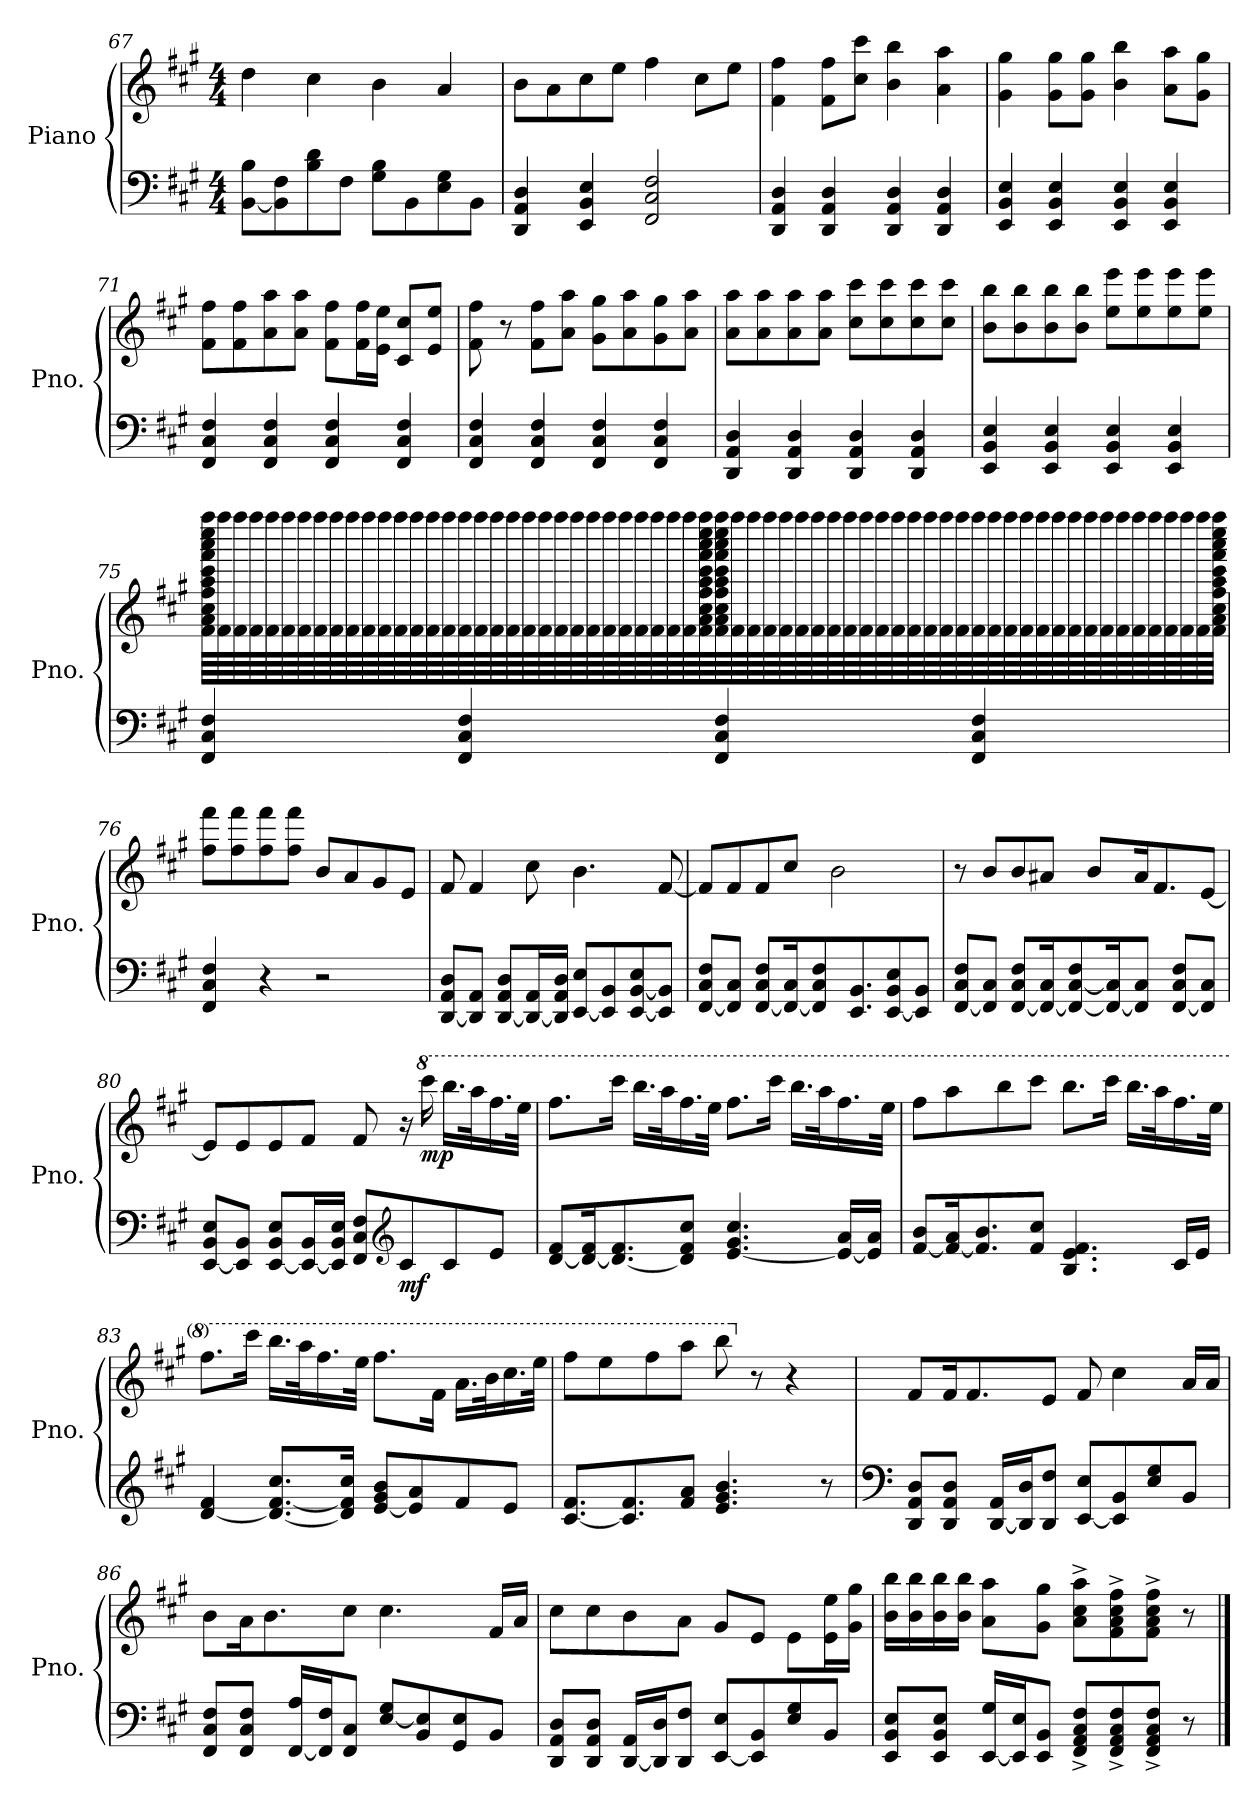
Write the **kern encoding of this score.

**kern	**kern	**dynam
*part1	*part1	*part1
*staff2	*staff1	*staff1/2
*I"Piano	*	*
*I'Pno.	*	*
*clefF4	*clefG2	*
*k[f#c#g#]	*k[f#c#g#]	*
*M4/4	*M4/4	*
=67	=67	=67
[8BB\ 8B\L	4dd\	.
8BB\] 8F#\	.	.
8B\ 8d\	4cc#\	.
8F#\J	.	.
8G#\ 8B\L	4b\	.
8BB\	.	.
8E\ 8G#\	4a/	.
8BB\J	.	.
=68	=68	=68
4DD/ 4AA/ 4D/	8b\L	.
.	8a\	.
4EE/ 4BB/ 4E/	8cc#\	.
.	8ee\J	.
2FF#/ 2C#/ 2F#/	4ff#\	.
.	8cc#\L	.
.	8ee\J	.
=69	=69	=69
4DD/ 4AA/ 4D/	4f#\ 4ff#\	.
4DD/ 4AA/ 4D/	8f#\ 8ff#\L	.
.	8cc#\ 8ccc#\J	.
4DD/ 4AA/ 4D/	4b\ 4bb\	.
4DD/ 4AA/ 4D/	4a\ 4aa\	.
=70	=70	=70
4EE/ 4BB/ 4E/	4g#\ 4gg#\	.
4EE/ 4BB/ 4E/	8g#\ 8gg#\L	.
.	8g#\ 8gg#\J	.
4EE/ 4BB/ 4E/	4b\ 4bb\	.
4EE/ 4BB/ 4E/	8a\ 8aa\L	.
.	8g#\ 8gg#\J	.
!!LO:LB:g=z
=71	=71	=71
4FF#/ 4C#/ 4F#/	8f#\ 8ff#\L	.
.	8f#\ 8ff#\	.
4FF#/ 4C#/ 4F#/	8a\ 8aa\	.
.	8a\ 8aa\J	.
4FF#/ 4C#/ 4F#/	8f#\ 8ff#\L	.
.	16f#\ 16ff#\L	.
.	16e\ 16ee\JJ	.
4FF#/ 4C#/ 4F#/	8c#/ 8cc#/L	.
.	8e/ 8ee/J	.
=72	=72	=72
4FF#/ 4C#/ 4F#/	8f#\ 8ff#\	.
.	8r	.
4FF#/ 4C#/ 4F#/	8f#\ 8ff#\L	.
.	8a\ 8aa\J	.
4FF#/ 4C#/ 4F#/	8g#\ 8gg#\L	.
.	8a\ 8aa\	.
4FF#/ 4C#/ 4F#/	8g#\ 8gg#\	.
.	8a\ 8aa\J	.
=73	=73	=73
4DD/ 4AA/ 4D/	8a\ 8aa\L	.
.	8a\ 8aa\	.
4DD/ 4AA/ 4D/	8a\ 8aa\	.
.	8a\ 8aa\J	.
4DD/ 4AA/ 4D/	8cc#\ 8ccc#\L	.
.	8cc#\ 8ccc#\	.
4DD/ 4AA/ 4D/	8cc#\ 8ccc#\	.
.	8cc#\ 8ccc#\J	.
=74	=74	=74
4EE/ 4BB/ 4E/	8b\ 8bb\L	.
.	8b\ 8bb\	.
4EE/ 4BB/ 4E/	8b\ 8bb\	.
.	8b\ 8bb\J	.
4EE/ 4BB/ 4E/	8ee\ 8eee\L	.
.	8ee\ 8eee\	.
4EE/ 4BB/ 4E/	8ee\ 8eee\	.
.	8ee\ 8eee\J	.
!!LO:LB:g=z
=75	=75	=75
4FF#/ 4C#/ 4F#/	64f#\ 64a\ 64cc#\ 64ff#\ 64aa\ 64ccc#\ 64fff#\ 64aaa\ 64cccc#\ 64ffff#\LLLL	.
.	64f#\ 64ffff#\	.
.	64f#\ 64ffff#\	.
.	64f#\ 64ffff#\	.
.	64f#\ 64ffff#\	.
.	64f#\ 64ffff#\	.
.	64f#\ 64ffff#\	.
.	64f#\ 64ffff#\	.
.	64f#\ 64ffff#\	.
.	64f#\ 64ffff#\	.
.	64f#\ 64ffff#\	.
.	64f#\ 64ffff#\	.
.	64f#\ 64ffff#\	.
.	64f#\ 64ffff#\	.
.	64f#\ 64ffff#\	.
.	64f#\ 64ffff#\	.
4FF#/ 4C#/ 4F#/	64f#\ 64ffff#\	.
.	64f#\ 64ffff#\	.
.	64f#\ 64ffff#\	.
.	64f#\ 64ffff#\	.
.	64f#\ 64ffff#\	.
.	64f#\ 64ffff#\	.
.	64f#\ 64ffff#\	.
.	64f#\ 64ffff#\	.
.	64f#\ 64ffff#\	.
.	64f#\ 64ffff#\	.
.	64f#\ 64ffff#\	.
.	64f#\ 64ffff#\	.
.	64f#\ 64ffff#\	.
.	64f#\ 64ffff#\	.
.	64f#\ 64ffff#\	.
.	64f#\ 64a\ 64cc#\ 64ff#\ 64aa\ 64ccc#\ 64fff#\ 64aaa\ 64cccc#\ 64ffff#\	.
4FF#/ 4C#/ 4F#/	64f#\ 64a\ 64cc#\ 64ff#\ 64aa\ 64ccc#\ 64fff#\ 64aaa\ 64cccc#\ 64ffff#\	.
.	64f#\ 64ffff#\	.
.	64f#\ 64ffff#\	.
.	64f#\ 64ffff#\	.
.	64f#\ 64ffff#\	.
.	64f#\ 64ffff#\	.
.	64f#\ 64ffff#\	.
.	64f#\ 64ffff#\	.
.	64f#\ 64ffff#\	.
.	64f#\ 64ffff#\	.
.	64f#\ 64ffff#\	.
.	64f#\ 64ffff#\	.
.	64f#\ 64ffff#\	.
.	64f#\ 64ffff#\	.
.	64f#\ 64ffff#\	.
.	64f#\ 64ffff#\	.
4FF#/ 4C#/ 4F#/	64f#\ 64ffff#\	.
.	64f#\ 64ffff#\	.
.	64f#\ 64ffff#\	.
.	64f#\ 64ffff#\	.
.	64f#\ 64ffff#\	.
.	64f#\ 64ffff#\	.
.	64f#\ 64ffff#\	.
.	64f#\ 64ffff#\	.
.	64f#\ 64ffff#\	.
.	64f#\ 64ffff#\	.
.	64f#\ 64ffff#\	.
.	64f#\ 64ffff#\	.
.	64f#\ 64ffff#\	.
.	64f#\ 64ffff#\	.
.	64f#\ 64ffff#\	.
.	64f#\ 64a\ 64cc#\ 64ff#\ 64aa\ 64ccc#\ 64fff#\ 64aaa\ 64cccc#\ 64ffff#\JJJJ	.
!!LO:LB:g=z
=76	=76	=76
4FF#/ 4C#/ 4F#/	8ff#\ 8fff#\L	.
.	8ff#\ 8fff#\	.
4r	8ff#\ 8fff#\	.
.	8ff#\ 8fff#\J	.
2r	8b/L	.
.	8a/	.
.	8g#/	.
.	8e/J	.
=77	=77	=77
[8DD/ 8AA/ 8D/L	8f#/	.
8DD/] 8AA/J	4f#/	.
[8DD/ 8AA/ 8D/L	.	.
16DD/_ 16AA/L	8cc#\	.
16DD/] 16AA/ 16D/JJ	.	.
[8EE/ 8E/L	4.b\	.
8EE/] 8BB/	.	.
[8EE/ [8BB/ 8E/	.	.
8EE/] 8BB/]J	[8f#/	.
=78	=78	=78
[8FF#/ 8C#/ 8F#/L	8f#/L]	.
8FF#/] 8C#/J	8f#/	.
[8FF#/ 8C#/ 8F#/L	8f#/	.
16FF#/_ 16C#/K	8cc#/J	.
8FF#/] 8C#/ 8F#/	.	.
.	2b\	.
8.EE/ 8.BB/	.	.
[8EE/ 8BB/ 8E/	.	.
8EE/] 8BB/J	.	.
!!LO:LB:g=z
=79	=79	=79
[8FF#/ 8C#/ 8F#/L	8r	.
8FF#/] 8C#/J	8b/L	.
[8FF#/ 8C#/ 8F#/L	8b/	.
16FF#/_ 16C#/K	8a#X/J	.
8FF#/_ [8C#/ 8F#/	.	.
.	8b/L	.
16FF#/_ 16C#/]K	.	.
8FF#/] 8C#/J	16a#/K	.
.	8.f#/	.
[8FF#/ 8C#/ 8F#/L	.	.
8FF#/] 8C#/J	[8e/J	.
=80	=80	=80
[8EE/ 8BB/ 8E/L	8e/L]	.
8EE/] 8BB/J	8e/	.
[8EE/ 8BB/ 8E/L	8e/	.
16EE/_ 16BB/L	8f#/J	.
16EE/] 16BB/ 16E/JJ	.	.
8FF#/ 8C#/ 8F#/L	8f#/	.
*clefG2	*	*
!	!	!LO:DY:b=2
8c#/	16r	mf
*	*8va	*
!	!	!LO:DY:b
.	16cccc#\	mp
8c#/	16.bbb\LL	.
.	32aaa\K	.
8e/J	16.fff#\	.
.	32eee\JJk	.
=81	=81	=81
[8d/ 8f#/L	8.fff#\L	.
16d/_ 16f#/K	.	.
8.d/_ 8.f#/	16cccc#\Jk	.
.	16.bbb\LL	.
.	32aaa\K	.
8d/] 8f#/ 8cc#/J	16.fff#\	.
.	32eee\JJk	.
[4.e/ 4.g#/ 4.cc#/	8.fff#\L	.
.	16cccc#\Jk	.
.	16.bbb\LL	.
.	32aaa\K	.
16e/_ 16a/LL	16.fff#\	.
16e/] 16a/JJ	.	.
.	32eee\JJk	.
!!LO:LB:g=z
=82	=82	=82
[8f#/ 8b/L	8fff#\L	.
16f#/_ 16a/K	8aaa\	.
8.f#/] 8.b/	.	.
.	8bbb\	.
8f#/ 8cc#/J	8cccc#\J	.
4.B/ 4.e/ 4.f#/	8.bbb\L	.
.	16cccc#\Jk	.
.	16.bbb\LL	.
.	32aaa\K	.
16c#/LL	16.fff#\	.
16e/JJ	.	.
.	32eee\JJk	.
=83	=83	=83
[4d/ 4f#/	8.fff#\L	.
.	16cccc#\Jk	.
8.d/_ [8.f#/ 8.cc#/L	16.bbb\LL	.
.	32aaa\K	.
.	16.fff#\	.
16d/] 16f#/] 16cc#/Jk	.	.
.	32eee\JJk	.
[8e/ 8g#/ 8b/L	8.fff#\L	.
8e/] 8a/	.	.
.	16ff#\Jk	.
8f#/	16.aa\LL	.
.	32bb\K	.
8e/J	16.ccc#\	.
.	32eee\JJk	.
=84	=84	=84
[8.c#/ 8.f#/L	8fff#\L	.
.	8eee\	.
8.c#/] 8.f#/	.	.
.	8fff#\	.
8f#/ 8a/J	8aaa\J	.
4.e/ 4.g#/ 4.b/	8bbb\	.
*	*X8va	*
.	8r	.
.	4r	.
8r	.	.
!!LO:PB:g=z
=85	=85	=85
*clefF4	*	*
!	!	!LO:DY:b=2
!	!	!LO:DY:n=1:b
8DD/ 8AA/ 8D/L	8f#/L	mp mf
8DD/ 8AA/ 8D/J	16f#/K	.
.	8.f#/	.
[16DD/ 16AA/LL	.	.
16DD/] 16D/J	.	.
8DD/ 8F#/J	8e/J	.
[8EE/ 8E/L	8f#/	.
8EE/] 8BB/	4cc#\	.
8E/ 8G#/	.	.
8BB/J	16a/LL	.
.	16a/JJ	.
=86	=86	=86
8FF#/ 8C#/ 8F#/L	8b\L	.
8FF#/ 8C#/ 8F#/J	16a\K	.
.	8.b\	.
[16FF#/ 16A/LL	.	.
16FF#/] 16F#/J	.	.
8FF#/ 8C#/J	8cc#\J	.
[8E/ 8G#/L	4.cc#\	.
8BB/ 8E/]	.	.
8GG#/ 8E/	.	.
8BB/J	16f#/LL	.
.	16a/JJ	.
=87	=87	=87
8DD/ 8AA/ 8D/L	8cc#\L	.
8DD/ 8AA/ 8D/J	8cc#\	.
[16DD/ 16AA/LL	8b\	.
16DD/] 16D/J	.	.
8DD/ 8F#/J	8a\J	.
[8EE/ 8E/L	8g#/L	.
8EE/] 8BB/	8e/J	.
8E/ 8G#/	8e\L	.
8BB/J	16e\ 16ee\L	.
.	16g#\ 16gg#\JJ	.
!!LO:LB:g=z
=88	=88	=88
8EE/ 8BB/ 8E/L	16b\ 16bb\LL	.
.	16b\ 16bb\	.
8EE/ 8BB/ 8E/J	16b\ 16bb\	.
.	16b\ 16bb\JJ	.
[16EE/ 16G#/LL	8a\ 8aa\L	.
16EE/] 16E/J	.	.
8EE/ 8BB/J	8g#\ 8gg#\J	.
8FF#/^ 8AA/^ 8C#/^ 8F#/^L	8a\^ 8cc#\^ 8aa\^L	.
8FF#/^ 8AA/^ 8C#/^ 8F#/^	8f#\^ 8a\^ 8cc#\^ 8ff#\^	.
8FF#/^ 8AA/^ 8C#/^ 8F#/^J	8f#\^ 8a\^ 8cc#\^ 8ff#\^J	.
8r	8r	.
==	==	==
*-	*-	*-
